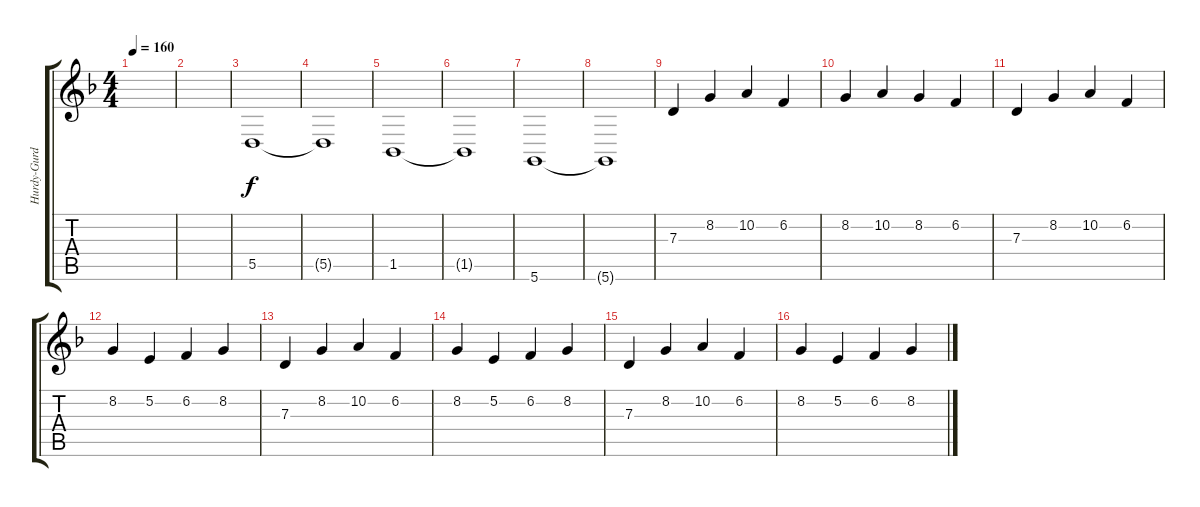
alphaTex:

\track ("Hurdy-Gurdy/Bagpipe" "Hurdy-Gurd") {instrument bagpipe}
\staff {score tabs}
\tuning (E4 B3 G3 D3 A2 D2) {hide}
\ts (4 4)
\tempo 160
\clef g2
\ks dminor
|
|
5.5.1 |
5.5{t}.1 |
1.5.1 |
1.5{t}.1 |
5.6.1 |
5.6{t}.1 |
7.3.4 8.2.4 10.2.4 6.2.4 |
8.2.4 10.2.4 8.2.4 6.2.4 |
7.3.4 8.2.4 10.2.4 6.2.4 |
8.2.4 5.2.4 6.2.4 8.2.4 |
7.3.4 8.2.4 10.2.4 6.2.4 |
8.2.4 5.2.4 6.2.4 8.2.4 |
7.3.4 8.2.4 10.2.4 6.2.4 |
8.2.4 5.2.4 6.2.4 8.2.4
